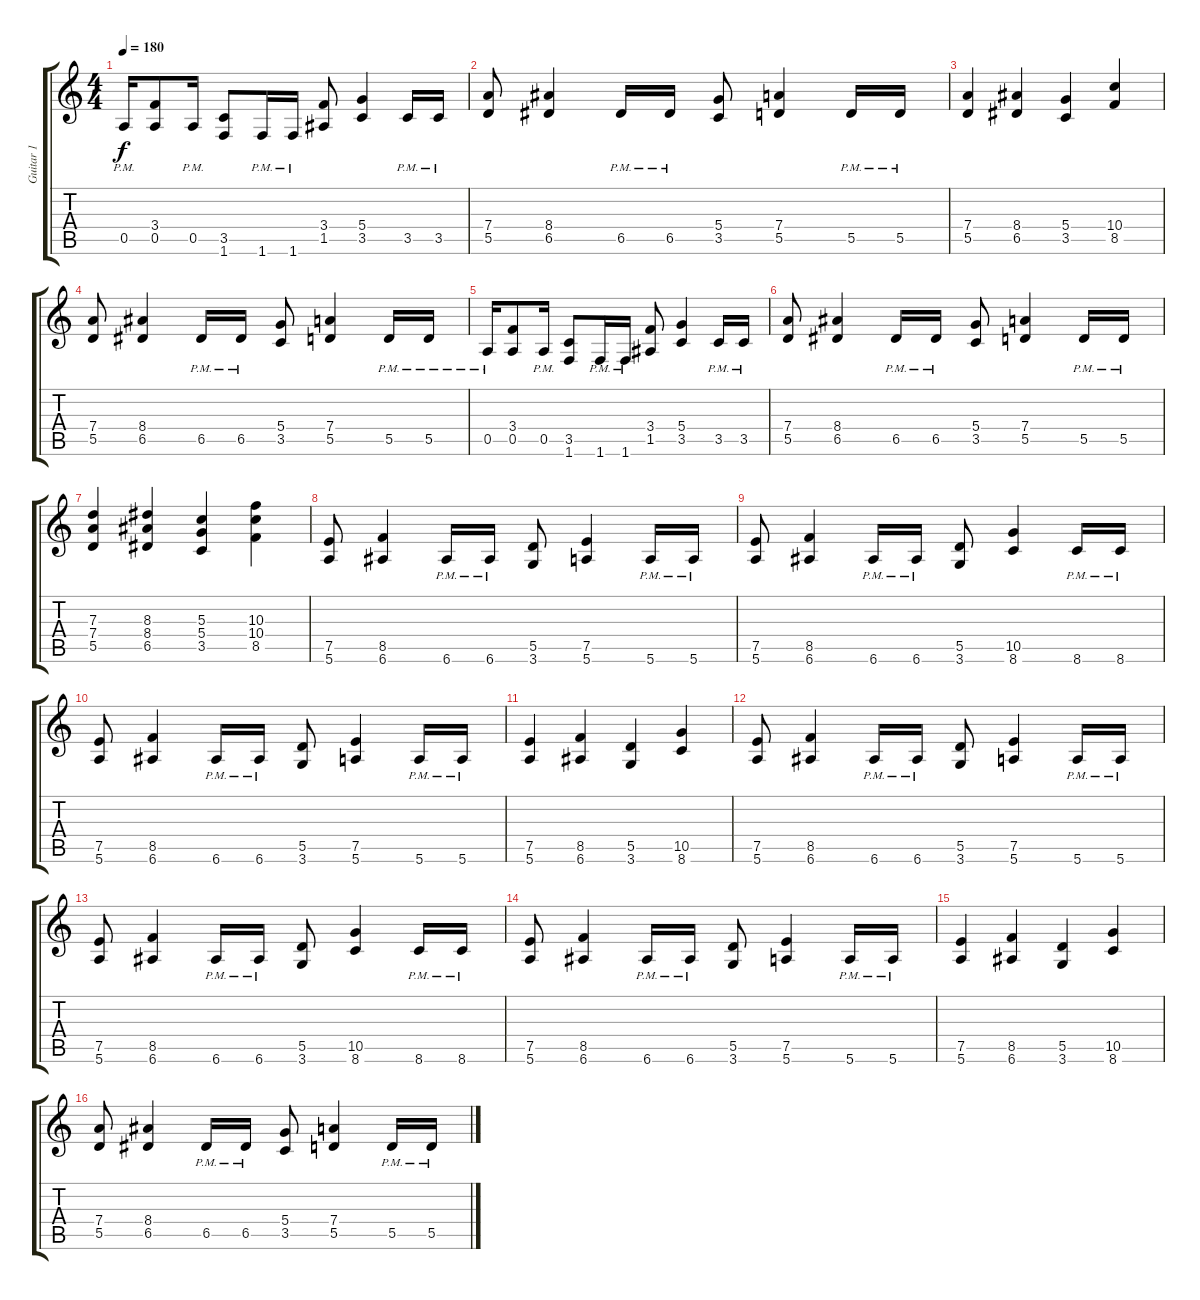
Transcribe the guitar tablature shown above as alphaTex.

\track ("Guitar 1" "Guitar 1") {instrument distortionguitar}
\staff {score tabs}
\tuning (E4 B3 G3 D3 A2 E2) {hide}
\ts (4 4)
\tempo 180
\clef g2
\ks c
0.5{pm}.16{dy f} (3.4 0.5).8 0.5{pm}.16 (3.5 1.6).8 1.6{pm}.16 1.6{pm}.16 (3.4 1.5).8 (5.4 3.5).4 3.5{pm}.16 3.5{pm}.16 |
(7.4 5.5).8 (8.4 6.5).4 6.5{pm}.16 6.5{pm}.16 (5.4 3.5).8 (7.4 5.5).4 5.5{pm}.16 5.5{pm}.16 |
(7.4 5.5).4 (8.4 6.5).4 (5.4 3.5).4 (10.4 8.5).4 |
(7.4 5.5).8 (8.4 6.5).4 6.5{pm}.16 6.5{pm}.16 (5.4 3.5).8 (7.4 5.5).4 5.5{pm}.16 5.5{pm}.16 |
0.5{pm}.16 (3.4 0.5).8 0.5{pm}.16 (3.5 1.6).8 1.6{pm}.16 1.6{pm}.16 (3.4 1.5).8 (5.4 3.5).4 3.5{pm}.16 3.5{pm}.16 |
(7.4 5.5).8 (8.4 6.5).4 6.5{pm}.16 6.5{pm}.16 (5.4 3.5).8 (7.4 5.5).4 5.5{pm}.16 5.5{pm}.16 |
(7.3 7.4 5.5).4 (8.3 8.4 6.5).4 (5.3 5.4 3.5).4 (10.3 10.4 8.5).4 |
(7.5 5.6).8 (8.5 6.6).4 6.6{pm}.16 6.6{pm}.16 (5.5 3.6).8 (7.5 5.6).4 5.6{pm}.16 5.6{pm}.16 |
(7.5 5.6).8 (8.5 6.6).4 6.6{pm}.16 6.6{pm}.16 (5.5 3.6).8 (10.5 8.6).4 8.6{pm}.16 8.6{pm}.16 |
(7.5 5.6).8 (8.5 6.6).4 6.6{pm}.16 6.6{pm}.16 (5.5 3.6).8 (7.5 5.6).4 5.6{pm}.16 5.6{pm}.16 |
(7.5 5.6).4 (8.5 6.6).4 (5.5 3.6).4 (10.5 8.6).4 |
(7.5 5.6).8 (8.5 6.6).4 6.6{pm}.16 6.6{pm}.16 (5.5 3.6).8 (7.5 5.6).4 5.6{pm}.16 5.6{pm}.16 |
(7.5 5.6).8 (8.5 6.6).4 6.6{pm}.16 6.6{pm}.16 (5.5 3.6).8 (10.5 8.6).4 8.6{pm}.16 8.6{pm}.16 |
(7.5 5.6).8 (8.5 6.6).4 6.6{pm}.16 6.6{pm}.16 (5.5 3.6).8 (7.5 5.6).4 5.6{pm}.16 5.6{pm}.16 |
(7.5 5.6).4 (8.5 6.6).4 (5.5 3.6).4 (10.5 8.6).4 |
(7.4 5.5).8 (8.4 6.5).4 6.5{pm}.16 6.5{pm}.16 (5.4 3.5).8 (7.4 5.5).4 5.5{pm}.16 5.5{pm}.16
